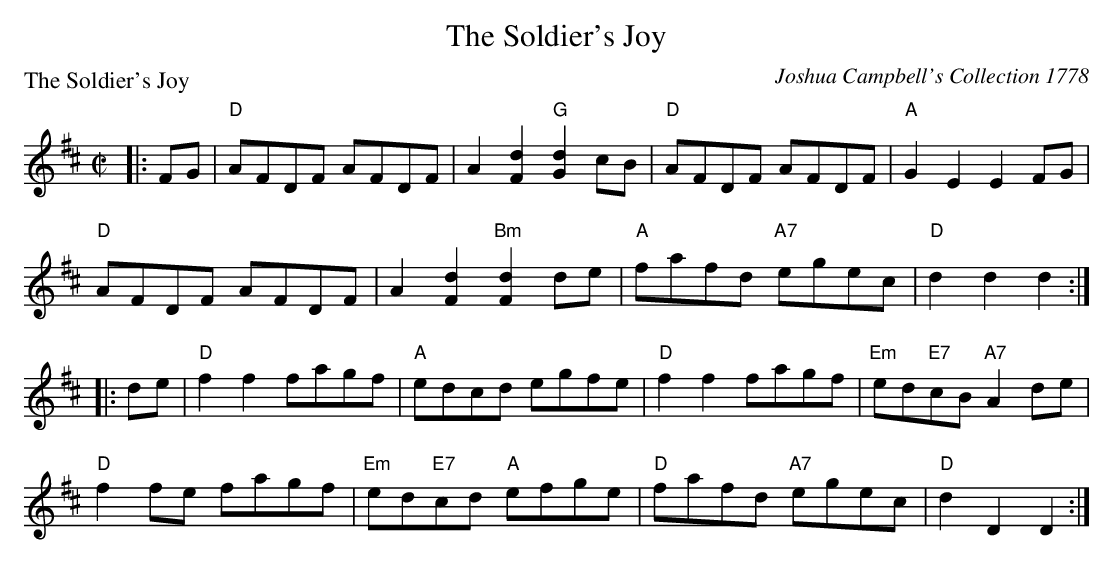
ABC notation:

X:1
T:The Soldier's Joy
P:The Soldier's Joy
C:Joshua Campbell's Collection 1778
M:C|
L:1/8
K:D
|:FG|"D"AFDF AFDF|A2 [d2F2] "G"[d2G2] cB|"D"AFDF AFDF|"A"G2 E2 E2 FG|
     "D"AFDF AFDF|A2 [d2F2] "Bm"[d2F2] de|"A"fafd "A7"egec|"D"d2 d2 d2:|
|:de|"D"f2 f2 fagf|"A"edcd egfe|"D"f2 f2 fagf|"Em"ed"E7"cB "A7"A2 de|
     "D"f2 fe fagf|"Em"ed"E7"cd "A"efge|"D"fafd "A7"egec|"D"d2 D2 D2:|
